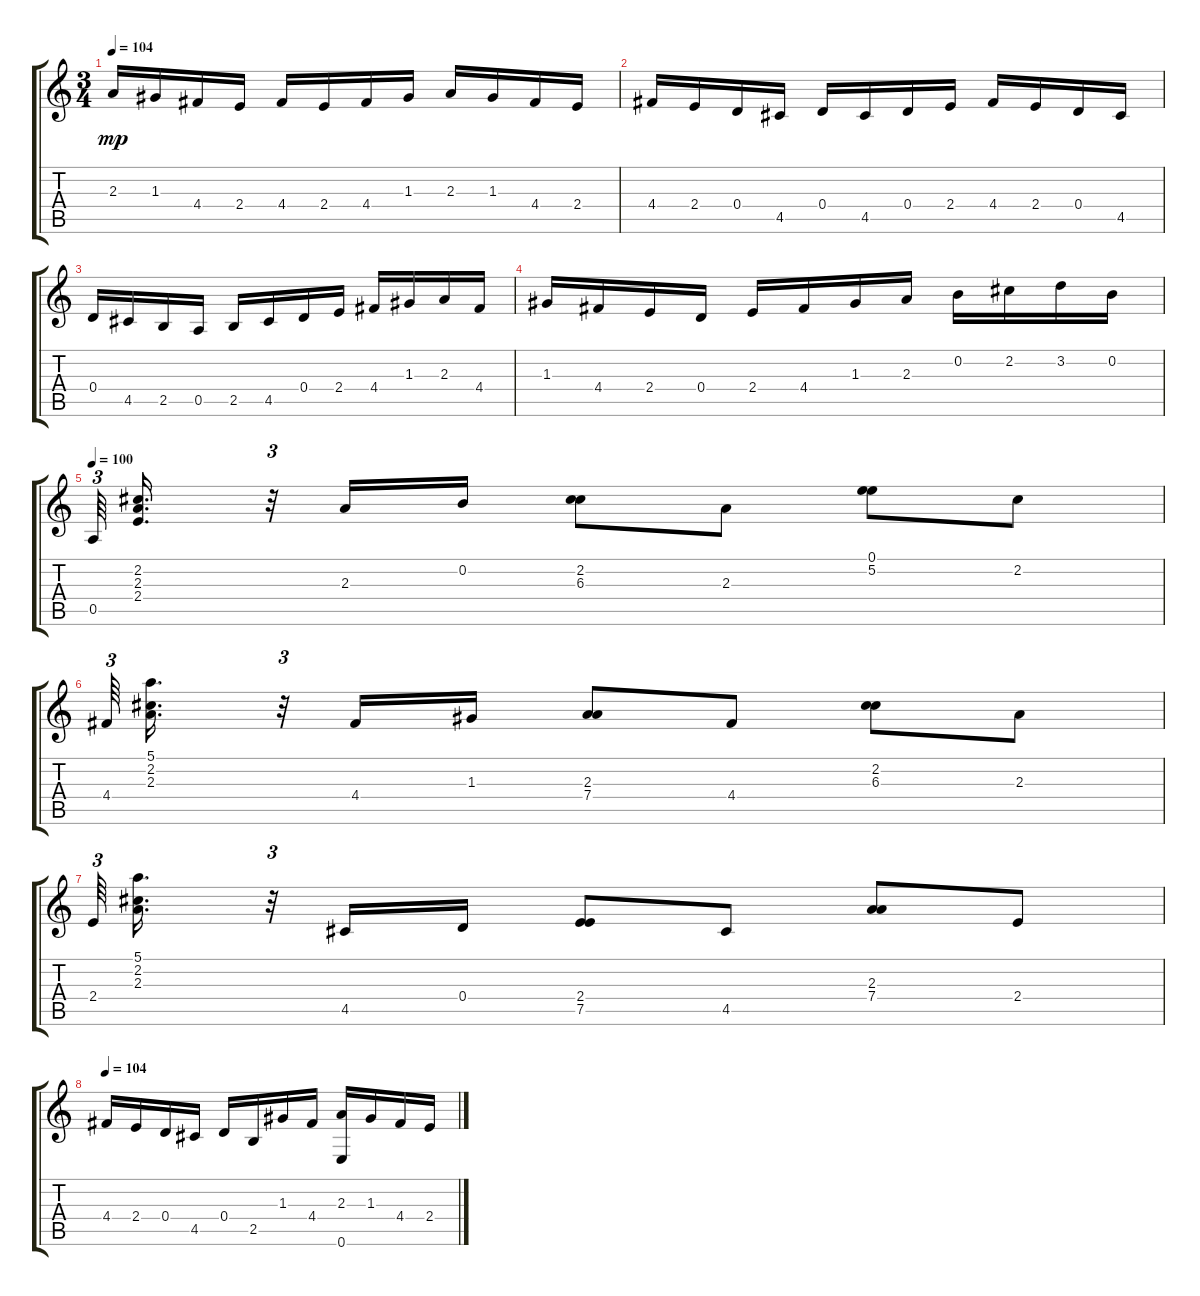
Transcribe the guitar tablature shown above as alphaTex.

\track "" {instrument acousticguitarnylon}
\staff {score tabs}
\tuning (E4 B3 G3 D3 A2 E2) {hide}
\ts (3 4)
\tempo 104
\clef g2
\ks c
2.3.16{dy mp} 1.3.16 4.4.16 2.4.16 4.4.16 2.4.16 4.4.16 1.3.16 2.3.16 1.3.16 4.4.16 2.4.16 |
4.4.16 2.4.16 0.4.16 4.5.16 0.4.16 4.5.16 0.4.16 2.4.16 4.4.16 2.4.16 0.4.16 4.5.16 |
0.4.16 4.5.16 2.5.16 0.5.16 2.5.16 4.5.16 0.4.16 2.4.16 4.4.16 1.3.16 2.3.16 4.4.16 |
1.3.16 4.4.16 2.4.16 0.4.16 2.4.16 4.4.16 1.3.16 2.3.16 0.2.16 2.2.16 3.2.16 0.2.16 |
\tempo 100
0.5.64{tu (3 2)} (2.2 2.3 2.4).16{d} r.32{tu (3 2)} 2.3.16 0.2.16 (2.2 6.3).8 2.3.8 (0.1 5.2).8 2.2.8 |
4.4.64{tu (3 2)} (5.1 2.2 2.3).16{d} r.32{tu (3 2)} 4.4.16 1.3.16 (2.3 7.4).8 4.4.8 (2.2 6.3).8 2.3.8 |
2.4.64{tu (3 2)} (5.1 2.2 2.3).16{d} r.32{tu (3 2)} 4.5.16 0.4.16 (2.4 7.5).8 4.5.8 (2.3 7.4).8 2.4.8 |
\tempo 104
4.4.16 2.4.16 0.4.16 4.5.16 0.4.16 2.5.16 1.3.16 4.4.16 (2.3 0.6).16 1.3.16 4.4.16 2.4.16
